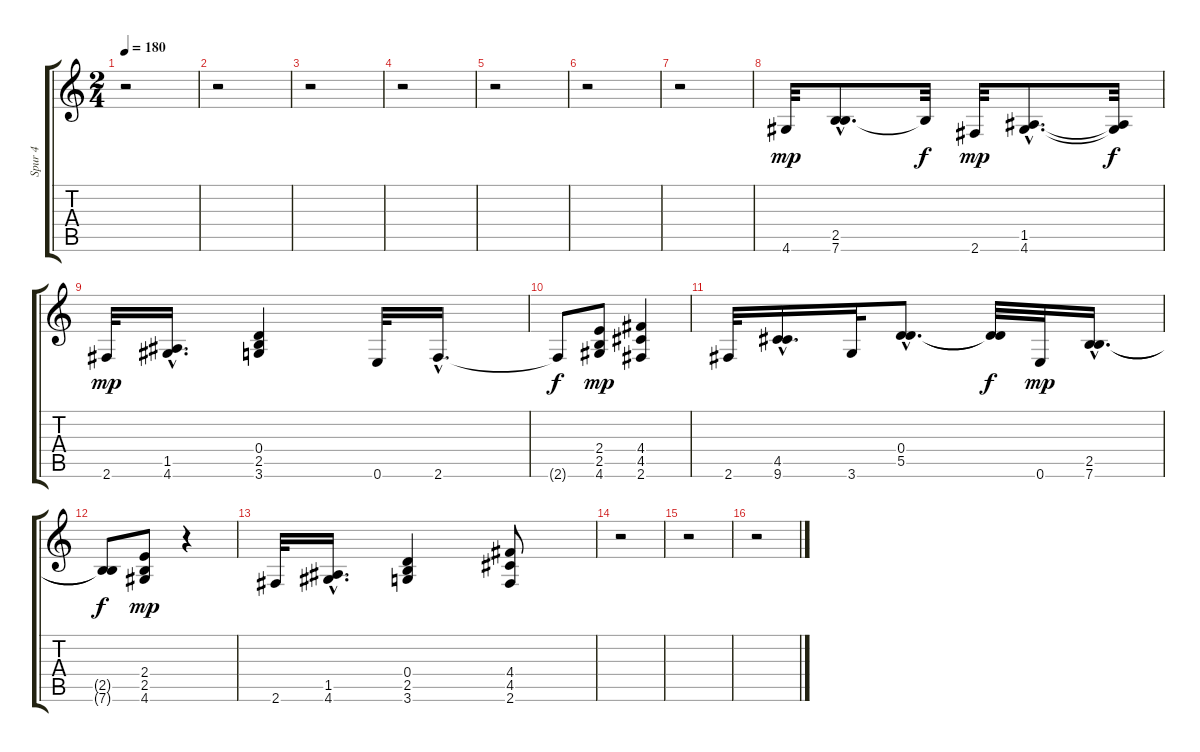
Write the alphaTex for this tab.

\track ("Spur 4" "Spur 4") {instrument acousticguitarnylon}
\staff {score tabs}
\tuning (E4 B3 G3 D3 A2 E2) {hide}
\ts (2 4)
\tempo 180
\clef g2
\ks c
r.2{dy f} |
r.2 |
r.2 |
r.2 |
r.2 |
r.2 |
r.2 |
4.6.32{dy mp} (2.5{hac} 7.6{hac}).8{d} 2.5{t}.32{dy f} 2.6.32{dy mp} (1.5{hac} 4.6{hac}).8{d} (1.5{t} 4.6{t}).32{dy f} |
2.6.32{dy mp} (1.5{hac} 4.6{hac}).16{d} (0.4 2.5 3.6).4 0.6.32 2.6{hac}.16{d} |
2.6{t}.8{dy f} (2.4 2.5 4.6).8{dy mp} (4.4 4.5 2.6).4 |
2.6.32 (4.5{hac} 9.6).16{d} 3.6.32 (0.4{hac} 5.5{hac}).8{d} (0.4{t} 5.5{t}).32{dy f} 0.6.32{dy mp} (2.5{hac} 7.6{hac}).16{d} |
(2.5{t} 7.6{t}).8{dy f} (2.4 2.5 4.6).8{dy mp} r.4 |
2.6.32 (1.5{hac} 4.6).16{d} (0.4 2.5 3.6).4 (4.4 4.5 2.6).8 |
r.2 |
r.2 |
r.2
